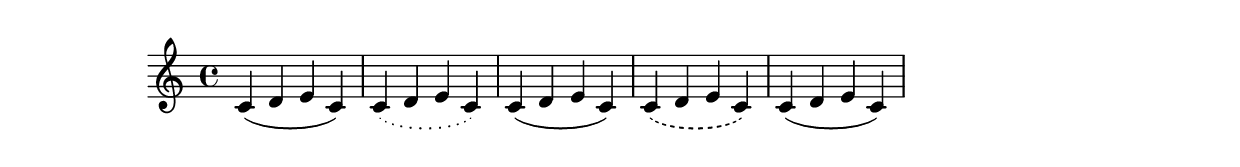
%% DO NOT EDIT this file manually; it is automatically
%% generated from LSR http://lsr.dsi.unimi.it
%% Make any changes in LSR itself, or in Documentation/snippets/new/ ,
%% and then run scripts/auxiliar/makelsr.py
%%
%% This file is in the public domain.
\version "2.14.0"

\header {
  lsrtags = "expressive-marks, editorial-annotations"

%% Translation of GIT committish: 2d548a99cb9dba80f2ff035582009477cd37eceb
  texidoces = "
Se puede cambiar el aspecto de las ligaduras de expresión de
continuas a punteadas o intermitentes.

"
  doctitlees = "Modificar el aspecto continuo de una ligadura de expresión a punteado o intermitente"

  texidoc = "
The appearance of slurs may be changed from solid to dotted or dashed.

"
  doctitle = "Changing the appearance of a slur from solid to dotted or dashed"
} % begin verbatim

\relative c' {
  c4( d e c)
  \slurDotted
  c4( d e c)
  \slurSolid
  c4( d e c)
  \slurDashed
  c4( d e c)
  \slurSolid
  c4( d e c)
}


